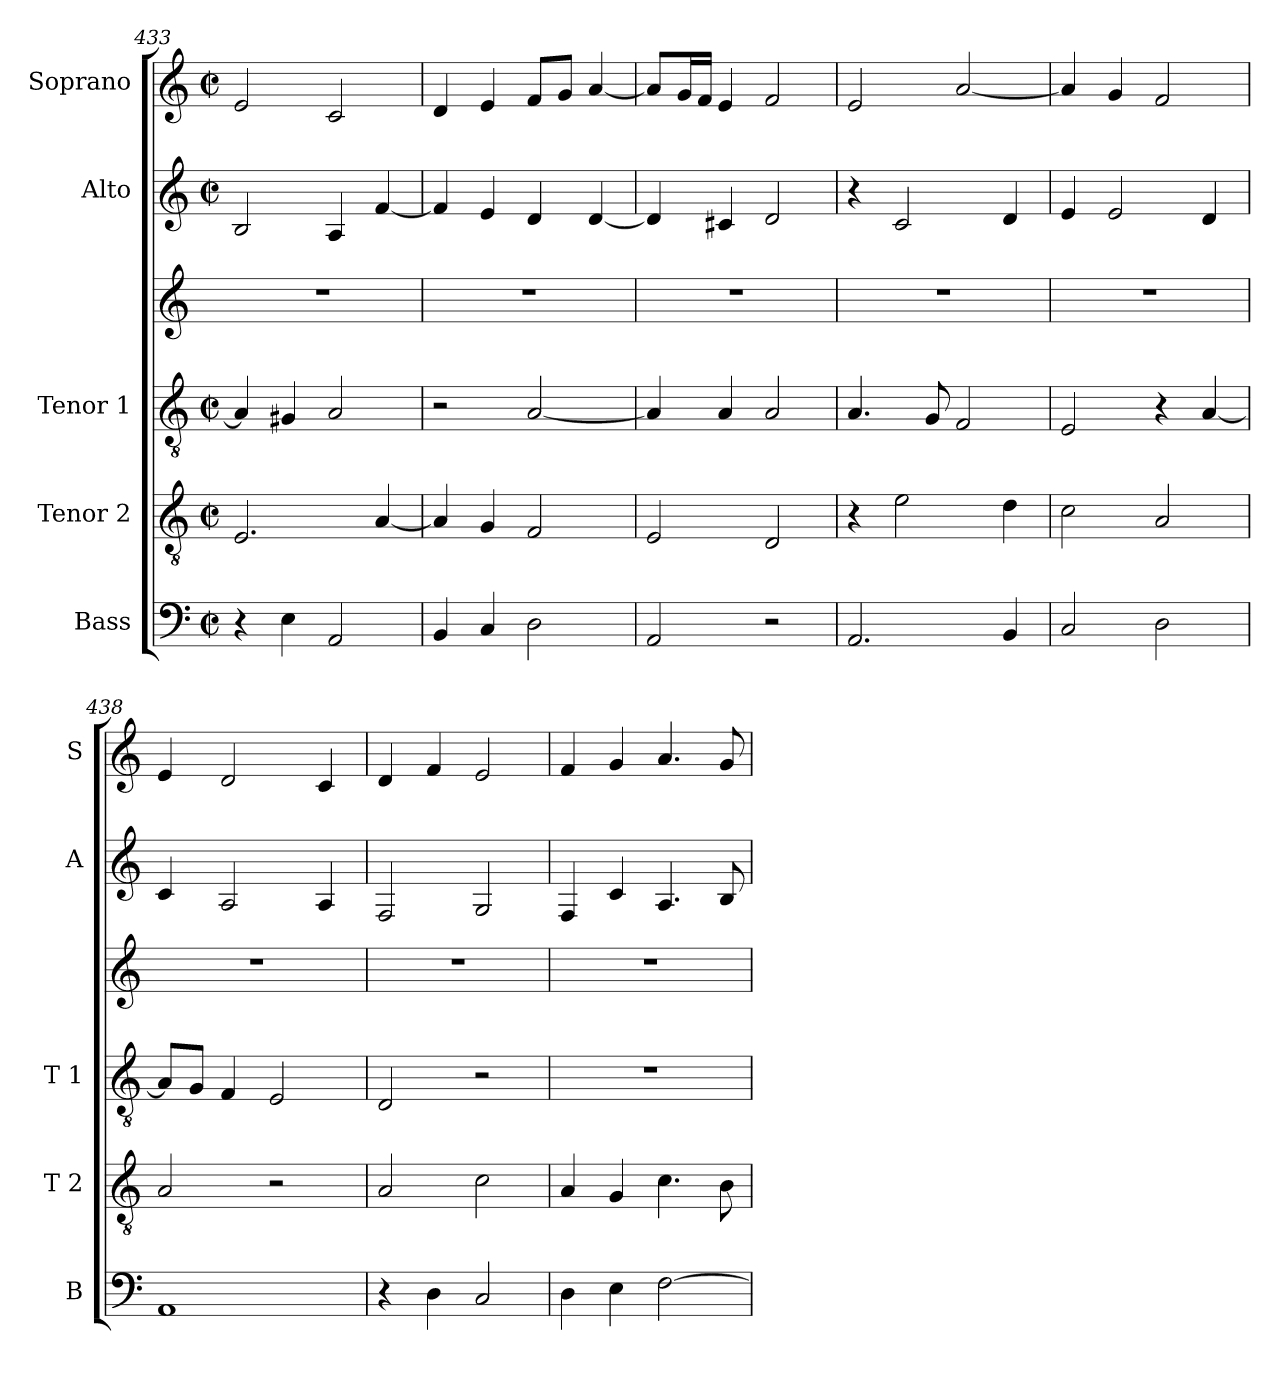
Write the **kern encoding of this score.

**kern	**kern	**kern	**kern	**kern	**kern
*part6	*part5	*part4	*part3	*part2	*part1
*staff6	*staff5	*staff4	*staff3	*staff2	*staff1
*I"Bass	*I"Tenor 2	*I"Tenor 1	*	*I"Alto	*I"Soprano
*I'B	*I'T 2	*I'T 1	*	*I'A	*I'S
!!LO:PB:g=z
*clefF4	*clefGv2	*clefGv2	*clefG2	*clefG2	*clefG2
*k[]	*k[]	*k[]	*k[]	*k[]	*k[]
*C:	*C:	*C:	*C:	*C:	*C:
*M2/2	*M2/2	*M2/2	*	*M2/2	*M2/2
*met(c|)	*met(c|)	*met(c|)	*	*met(c|)	*met(c|)
=433	=433	=433	=433	=433	=433
4r	2.E/	4A/]	1r	2B/	2e/
4E\	.	4G#X/	.	.	.
2AA/	.	2A/	.	4A/	2c/
.	[<4A/	.	.	[<4f/	.
=434	=434	=434	=434	=434	=434
4BB/	4A/]	2r	1r	4f/]	4d/
4C/	4G/	.	.	4e/	4e/
2D\	2F/	[<2A/	.	4d/	8f/L
.	.	.	.	.	8g/J
.	.	.	.	[<4d/	[<4a/
=435	=435	=435	=435	=435	=435
2AA/	2E/	4A/]	1r	4d/]	8a/L]
.	.	.	.	.	16g/L
.	.	.	.	.	16f/JJ
.	.	4A/	.	4c#X/	4e/
2r	2D/	2A/	.	2d/	2f/
=436	=436	=436	=436	=436	=436
2.AA/	4r	4.A/	1r	4r	2e/
.	2e\	.	.	2c/	.
.	.	8G/	.	.	.
.	.	2F/	.	.	[<2a/
4BB/	4d\	.	.	4d/	.
=437	=437	=437	=437	=437	=437
2C/	2c\	2E/	1r	4e/	4a/]
.	.	.	.	2e/	4g/
2D\	2A/	4r	.	.	2f/
.	.	[<4A/	.	4d/	.
=438	=438	=438	=438	=438	=438
1AA	2A/	8A/L]	1r	4c/	4e/
.	.	8G/J	.	.	.
.	.	4F/	.	2A/	2d/
.	2r	2E/	.	.	.
.	.	.	.	4A/	4c/
!!LO:LB:g=z
=439	=439	=439	=439	=439	=439
4r	2A/	2D/	1r	2F/	4d/
4D\	.	.	.	.	4f/
2C/	2c\	2r	.	2G/	2e/
=440	=440	=440	=440	=440	=440
4D\	4A/	1r	1r	4F/	4f/
4E\	4G/	.	.	4c/	4g/
[>2F\	4.c\	.	.	4.A/	4.a/
.	8B\	.	.	8B/	8g/
=	=	=	=	=	=
*-	*-	*-	*-	*-	*-
